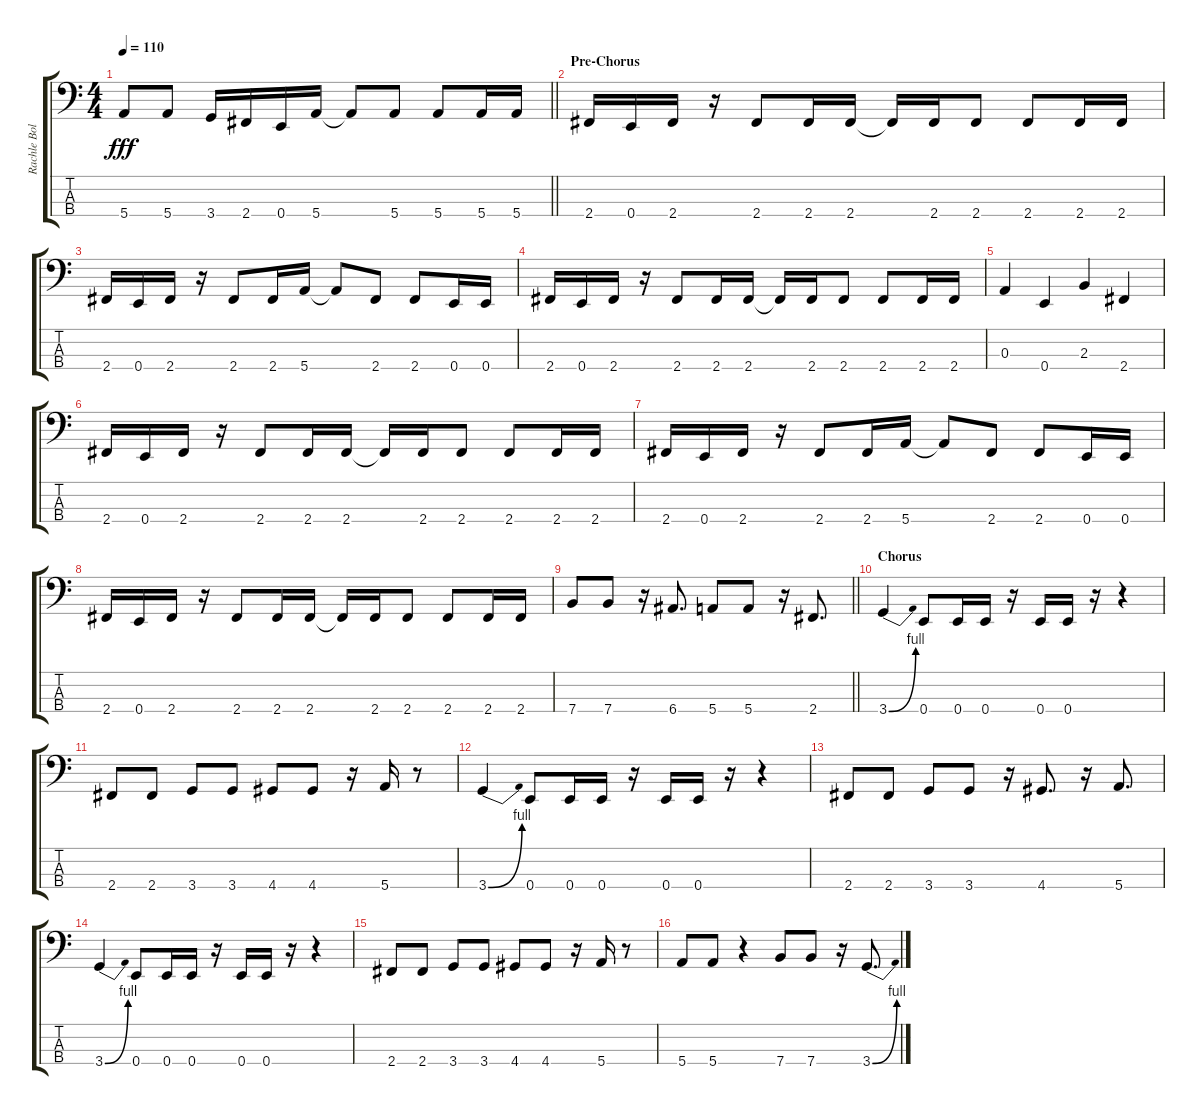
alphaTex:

\track ("Rachle Bolan - Bass" "Rachle Bol") {instrument electricbasspick}
\staff {score tabs}
\tuning (G2 D2 A1 E1) {hide}
\ts (4 4)
\tempo 110
\clef f4
\barLineRight lightlight
\ks c
5.4.8{dy fff} 5.4.8 3.4.16 2.4.16 0.4.16 5.4.16 5.4{t}.8 5.4.8 5.4.8 5.4.16 5.4.16 |
\section ("" "Pre-Chorus")
2.4.16 0.4.16 2.4.16 r.16 2.4.8 2.4.16 2.4.16 2.4{t}.16 2.4.16 2.4.8 2.4.8 2.4.16 2.4.16 |
2.4.16 0.4.16 2.4.16 r.16 2.4.8 2.4.16 5.4.16 5.4{t}.8 2.4.8 2.4.8 0.4.16 0.4.16 |
2.4.16 0.4.16 2.4.16 r.16 2.4.8 2.4.16 2.4.16 2.4{t}.16 2.4.16 2.4.8 2.4.8 2.4.16 2.4.16 |
0.3.4 0.4.4 2.3.4 2.4.4 |
2.4.16 0.4.16 2.4.16 r.16 2.4.8 2.4.16 2.4.16 2.4{t}.16 2.4.16 2.4.8 2.4.8 2.4.16 2.4.16 |
2.4.16 0.4.16 2.4.16 r.16 2.4.8 2.4.16 5.4.16 5.4{t}.8 2.4.8 2.4.8 0.4.16 0.4.16 |
2.4.16 0.4.16 2.4.16 r.16 2.4.8 2.4.16 2.4.16 2.4{t}.16 2.4.16 2.4.8 2.4.8 2.4.16 2.4.16 |
\barLineRight lightlight
7.4.8 7.4.8 r.16 6.4.8{d} 5.4.8 5.4.8 r.16 2.4.8{d} |
\section ("" "Chorus")
3.4{be (bend 0 0 60 4)}.4 0.4.8 0.4.16 0.4.16 r.16 0.4.16 0.4.16 r.16 r.4 |
2.4.8 2.4.8 3.4.8 3.4.8 4.4.8 4.4.8 r.16 5.4.16 r.8 |
3.4{be (bend 0 0 60 4)}.4 0.4.8 0.4.16 0.4.16 r.16 0.4.16 0.4.16 r.16 r.4 |
2.4.8 2.4.8 3.4.8 3.4.8 r.16 4.4.8{d} r.16 5.4.8{d} |
3.4{be (bend 0 0 60 4)}.4 0.4.8 0.4.16 0.4.16 r.16 0.4.16 0.4.16 r.16 r.4 |
2.4.8 2.4.8 3.4.8 3.4.8 4.4.8 4.4.8 r.16 5.4.16 r.8 |
5.4.8 5.4.8 r.4 7.4.8 7.4.8 r.16 3.4{be (bend 0 0 60 4)}.8{d}
